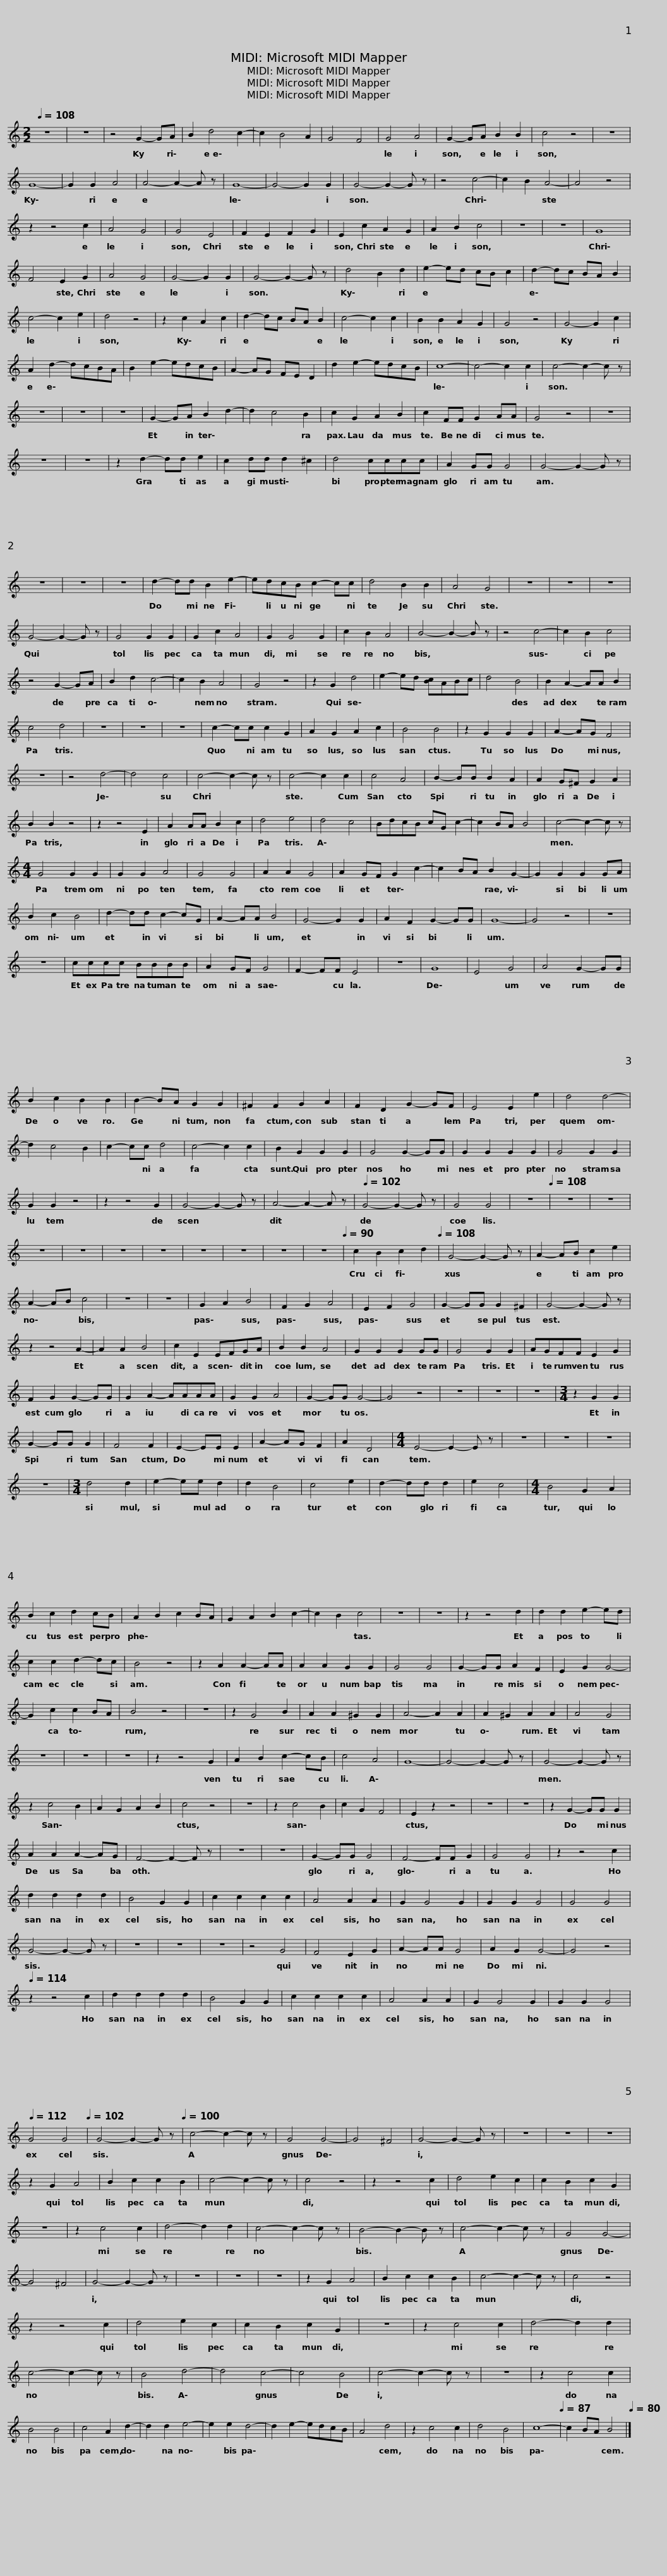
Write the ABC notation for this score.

X:1
L:1/8
Q:1/4=108
M:2/2
I:linebreak $
K:C
V:1 treble
V:1
 z8 | z8 | z4 G2- GA | B2 d4 c2- | c2 B4 A2 | %5
 G4 F4 | G4 A4 | G2- GA B2 B2 | c4 z4 | z8 | %10
 G8- | G2 G2 A4 |$ A4- A2- A z | G8- | G4- G2 G2 | %15
 G4- G2- G z | z4 c4- | c2 B2 A4- | A4 z4 | z2 z4 c2 | %20
 A4 G4 | G4 E4 | F2 E2 F2 G2 |$ E2 c2 A2 G2 | A2 B2 c4 | %25
 z8 | z8 | G8 | F4 E2 G2 | A4 G4 | %30
 G4- G2 G2 | G4- G2- G z | d4 B2 d2 | e2- ed cB c2 |$ d2- dc BA B2 | %35
 c4- c2 e2 | d4 z4 | z2 c2 A2 c2 | d2- dc BA B2 | c4- c2 c2 | %40
 B2 B2 A2 G2 | G4 z4 | G4- G2 c2 | A2 d2- dcBA |$ B2 e2- edcB | %45
 A2- AG FE D2 | d2 e2- edcB | c8- | c4- c2 c2 | c4- c2- c z | %50
 z8 | z8 | z8 | G2- GA B2 d2- | d2 c4 B2 |$ %55
 c2 G2 A2 B2 | c2 FF G2 AA | G4 z4 | z8 | z8 | %60
 z8 | z2 d2- dd e2 | c2 dd d2 ^c2 | d4 cccc |$ A2 GG G4 | %65
 G4- G2- G z | z8 | z8 | z8 | d2- dd B2 e2- | %70
 edcB c2- cc | d4 B2 B2 | A4 G4 | z8 | z8 | %75
 z8 | G4- G2- G z |$ G4 G2 G2 | G2 c2 A4 | G2 G4 G2 | %80
 c2 B2 A4 | B4- B2- B z | z4 c4- | c2 B2 c4 | z4 G2- GA | %85
 B2 d2 c4- | c2 B2 A4 |$ G4 z4 | z2 G2 d4 | e2- ed [Bc]ABc | %90
 d4 B4 | B2 A2- AA B2 | c4 d4 | z8 | z8 | %95
 z8 | c2- cc c2 G2 | A2 G2 A2 c2 |$ B4 B4 | z2 G2 G2 G2 | %100
 A2- AG F4 | z8 | z4 d4- | d4 c4 | c4- c2- c z | %105
 c4- c2 c2 | c4 A4 | B2- BB B2 A2 |$ A2 G^F G2 A2 | B2 B2 z4 | %110
 z2 z4 E2 | A2 AA B2 c2 | d4 e4 | d4 c4 | BdcB cG c2- | %115
 c2 BA B4 | c4- c2- c z |$[M:4/4] G4 G2 G2 | G2 G2 A4 | G4 G4 | %120
 A2 A2 G4 | A2 GF G2 c2- | c2 BA B2 G2- | G2 G2 G2 GA | B2 c2 B4 |$ %125
 d2- dd c2- cG | A2- AA B4 | G4- G2 G2 | A2 F2 G2- GG | G8- | %130
 G4 z4 | z8 | z8 | cccc BBBB |$ A2 GF G4 | %135
 F2- FF E4 | z8 | G8 | E4 G4 | A4 G2- GG | %140
 B2 c2 B2 B2 | B2- BA G2 G2 | ^F2 F2 G2 A2 |$ F2 D2 G2- GF | E4 E2 e2 | %145
 d4 d4- | d2 c4 B2 | c2- cc d4 | c4- c2 c2 | B2 G2 G2 G2 | %150
 G4 G2- GG |$ G2 G2 G2 G2 | G4 G2 G2 | G2 G2 z4 | z2 z4 G2 | %155
 G4- G2- G z | A4- A2- A z |[Q:1/4=102] G4- G2- G z | G4 G4[Q:1/4=93][Q:1/4=90] | z8[Q:1/4=108] | %160
 z8 | z8 | z8 | z8 | z8 | %165
 z8 | z8 | z8 | z8[Q:1/4=98] | z8[Q:1/4=90] |$ %170
 c2 B2 c2 d2[Q:1/4=108] | G4- G2- G z | A2- AB c2 e2 | A2- AB c4 | z8 | %175
 z8 | G2 A2 B4 | F2 G2 A4 | E2 F2 G4 | G2- GG G2 ^F2 |$ %180
 G4- G2- G z | z2 z4 A2- | A2 A2 B4 | c2 E2 EFGA | B2 B2 A4 | %185
 G2 G2 G2 GG | G4 G2 G2 |$ AGFF E2 G2 | F2 G2 G2- GG | G2 A2- AAAA | %190
 G2 G2 A4 | G2- GG G4- | G4 z4 | z8 | z8 | %195
 z8 |[M:3/4] z2 G2 G2 |$ G2- GG G2 | F4 F2 | E2- EE E2 | %200
 A2- AG F2 | A2 D4 |[M:4/4] E4- E2- E z | z8 | z8 | %205
 z8 | z8 |[M:3/4] d4 d2 | e2- ee d2 |$ d2 B4 | %210
 c4 e2 | d2- dd d2 | e2 c4 |[M:4/4] B4 G2 A2 | B2 c2 d2 cB | %215
 A2 B2 c2 BA | G2 A2 B2 c2- | c2 B2 c4 | z8 | z8 |$ %220
 z2 z4 d2 | d2 d2 e2- ed | c2 c2 d2- dc | B4 z4 | z2 A2 A2- AA | %225
 A2 A2 G2 G2 | G4 G4 | G2- GG A2 F2 |$ E2 G2 G4- | G2 c2 c2 BA | %230
 B4 z4 | z8 | z2 G4 B2 | A2 A2 ^G2 G2 | A4- A2 A2 | %235
 A2 ^G2 A2 A2 | A4 G4 | z8 | z8 | z8 |$ %240
 z2 z4 G2 | A2 B2 c2- cB | c4 A4 | G8- | G4- G2- G z | %245
 G4- G2- G z | z2 c4 B2 | A2 G2 A2 B2 | c4 z4 | z8 | %250
 z2 c4 B2 |$ c2 G2 F4 | E2 z2 z4 | z8 | z8 | %255
 z2 G2- GG G2 | A2 A2 A2- AG | F4- F2- F z | z8 | z8 | %260
 G2- GG G4 | F4- FF G2 | G4 G4 |$ z2 z4 c2 | d2 d2 d2 d2 | %265
 B4 G2 G2 | c2 c2 c2 c2 | A4 A2 A2 | G2 G4 G2 | G2 G2 G4 | %270
 G4 G4 | G4- G2- G z |$ z8 | z8 | z8 | %275
 z4 G4 | F4 E2 G2 | A2- AA G4 | A2 G2 G4- | G4 z4[Q:1/4=114] | %280
 z2 z4 c2 | d2 d2 d2 d2 | B4 G2 G2 | c2 c2 c2 c2 |$ A4 A2 A2 | %285
 G2 G4 G2 | G2 G2 G4[Q:1/4=112] | G4 G4[Q:1/4=107][Q:1/4=102] | G4- G2- G z[Q:1/4=100] | c4- c2- c z | %290
 G4 G4- | G4 ^F4 | G4- G2- G z |$ z8 | z8 | %295
 z8 | z2 G2 A4 | B2 c2 c2 B2 | c4- c2- c z | c4 z4 | %300
 z2 z4 c2 | d4 e2 c2 | c2 B2 c2 G2 | z8 | z2 c4 c2 |$ %305
 d4- d2 d2 | c4- c2- c z | B4- B2- B z | c4- c2- c z | G4 G4- | %310
 G4 ^F4 | G4- G2- G z | z8 | z8 | z8 | %315
 z2 G2 A4 | B2 c2 c2 B2 |$ c4- c2- c z | c4 z4 | z2 z4 c2 | %320
 d4 e2 c2 | c2 B2 c2 G2 | z8 | z2 c4 c2 | d4- d2 d2 | %325
 c4- c2- c z | B4 d4- | d4 c4- |$ c4 B4 | c4- c2- c z | %330
 z8 | z2 c4 c2 | B4 B4 | c4 A2 d2- | d2 d2 e4- | %335
 e2 e2 d4- | d2 e2- edcB | A4 d4 |$ z2 c4 c2 | d4 B4[Q:1/4=98][Q:1/4=94] | %340
 c8-[Q:1/4=87] | c2 BA B4[Q:1/4=83][Q:1/4=81][Q:1/4=80][Q:1/4=80] |] %342
